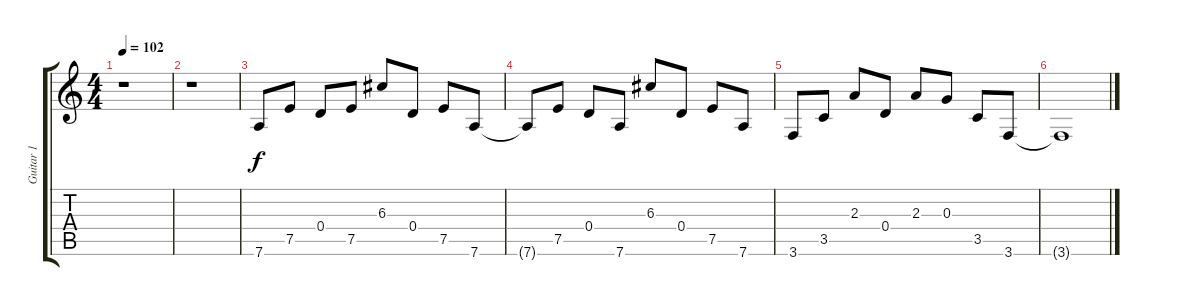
\track ("Guitar 1" "Guitar 1") {instrument electricguitarclean}
\staff {score tabs}
\tuning (E4 B3 G3 D3 A2 D2) {hide}
\ts (4 4)
\tempo 102
\clef g2
\ks c
r.1{dy f} |
r.1 |
7.6.8 7.5.8 0.4.8 7.5.8 6.3.8 0.4.8 7.5.8 7.6.8 |
7.6{t}.8 7.5.8 0.4.8 7.6.8 6.3.8 0.4.8 7.5.8 7.6.8 |
3.6.8 3.5.8 2.3.8 0.4.8 2.3.8 0.3.8 3.5.8 3.6.8 |
3.6{t}.1
